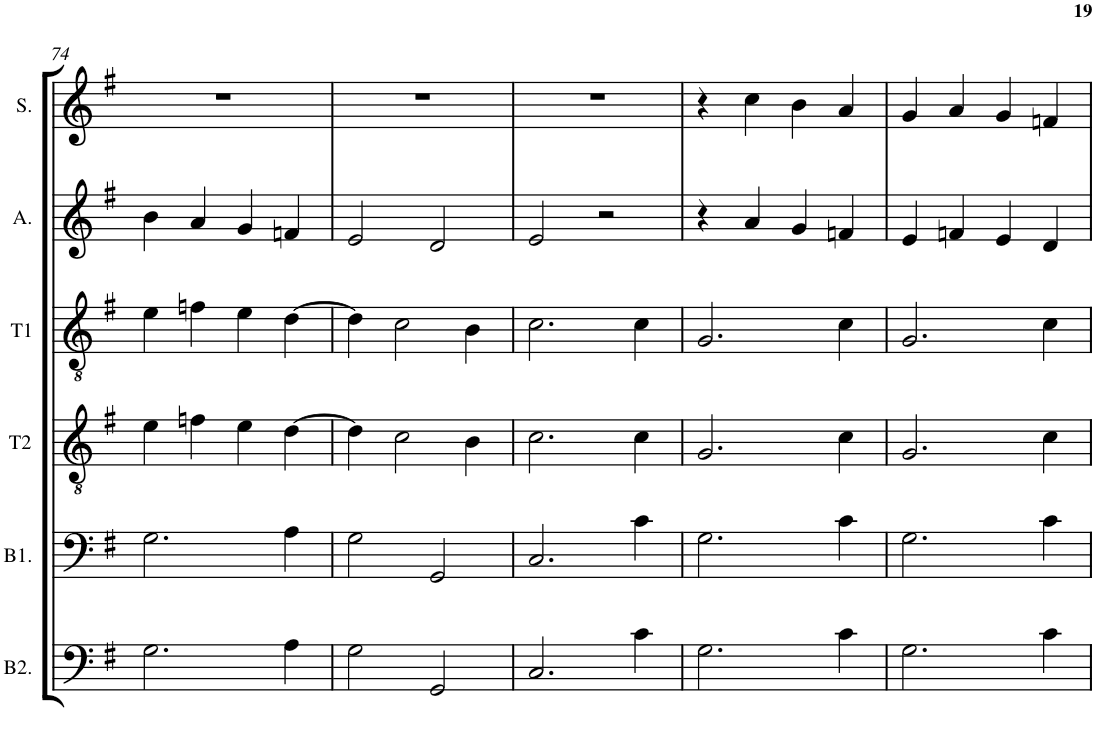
**kern	**kern	**kern	**kern	**kern	**kern
*part6	*part5	*part4	*part3	*part2	*part1
*staff6	*staff5	*staff4	*staff3	*staff2	*staff1
*I"Bass 2	*I"Bass 1	*I"Tenor 2	*I"Tenor 1	*I"Alto	*I"Soprano
*I'B2.	*I'B1.	*I'T2	*I'T1	*I'A.	*I'S.
!!LO:PB:g=z
*clefF4	*clefF4	*clefGv2	*clefGv2	*clefG2	*clefG2
*k[f#]	*k[f#]	*k[f#]	*k[f#]	*k[f#]	*k[f#]
*G:	*G:	*G:	*G:	*G:	*G:
*M4/4	*M4/4	*M4/4	*M4/4	*M4/4	*M4/4
=74	=74	=74	=74	=74	=74
2.G\	2.G\	4e\	4e\	4b\	1r
.	.	4fn\	4fn\	4a/	.
.	.	4e\	4e\	4g/	.
4A\	4A\	[4d\	[4d\	4fn/	.
=75	=75	=75	=75	=75	=75
2G\	2G\	4d\]	4d\]	2e/	1r
.	.	2c\	2c\	.	.
2GG/	2GG/	.	.	2d/	.
.	.	4B\	4B\	.	.
=76	=76	=76	=76	=76	=76
2.C/	2.C/	2.c\	2.c\	2e/	1r
.	.	.	.	2r	.
4c\	4c\	4c\	4c\	.	.
=77	=77	=77	=77	=77	=77
2.G\	2.G\	2.G/	2.G/	4r	4r
.	.	.	.	4a/	4cc\
.	.	.	.	4g/	4b\
4c\	4c\	4c\	4c\	4fn/	4a/
=78	=78	=78	=78	=78	=78
2.G\	2.G\	2.G/	2.G/	4e/	4g/
.	.	.	.	4fn/	4a/
.	.	.	.	4e/	4g/
4c\	4c\	4c\	4c\	4d/	4fn/
=	=	=	=	=	=
*-	*-	*-	*-	*-	*-
